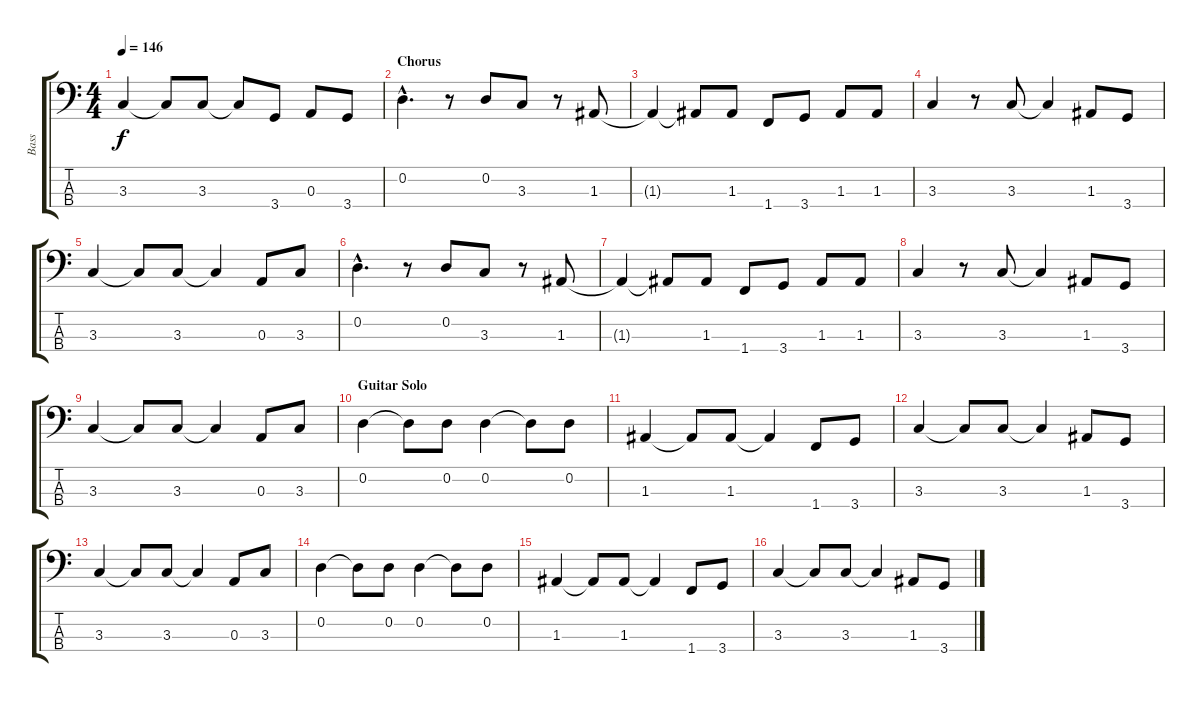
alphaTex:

\track ("Bass" "Bass") {instrument electricbassfinger}
\staff {score tabs}
\tuning (G2 D2 A1 E1) {hide}
\ts (4 4)
\tempo 146
\clef f4
\ks c
3.3.4{dy f} 3.3{t}.8 3.3.8 3.3{t}.8 3.4.8 0.3.8 3.4.8 |
\section ("" "Chorus")
0.2{hac}.4{d} r.8 0.2.8 3.3.8 r.8 1.3.8 |
1.3{t}.4 1.3{t}.8 1.3.8 1.4.8 3.4.8 1.3.8 1.3.8 |
3.3.4 r.8 3.3.8 3.3{t}.4 1.3.8 3.4.8 |
3.3.4 3.3{t}.8 3.3.8 3.3{t}.4 0.3.8 3.3.8 |
0.2{hac}.4{d} r.8 0.2.8 3.3.8 r.8 1.3.8 |
1.3{t}.4 1.3{t}.8 1.3.8 1.4.8 3.4.8 1.3.8 1.3.8 |
3.3.4 r.8 3.3.8 3.3{t}.4 1.3.8 3.4.8 |
3.3.4 3.3{t}.8 3.3.8 3.3{t}.4 0.3.8 3.3.8 |
\section ("" "Guitar Solo")
0.2.4 0.2{t}.8 0.2.8 0.2.4 0.2{t}.8 0.2.8 |
1.3.4 1.3{t}.8 1.3.8 1.3{t}.4 1.4.8 3.4.8 |
3.3.4 3.3{t}.8 3.3.8 3.3{t}.4 1.3.8 3.4.8 |
3.3.4 3.3{t}.8 3.3.8 3.3{t}.4 0.3.8 3.3.8 |
0.2.4 0.2{t}.8 0.2.8 0.2.4 0.2{t}.8 0.2.8 |
1.3.4 1.3{t}.8 1.3.8 1.3{t}.4 1.4.8 3.4.8 |
3.3.4 3.3{t}.8 3.3.8 3.3{t}.4 1.3.8 3.4.8
